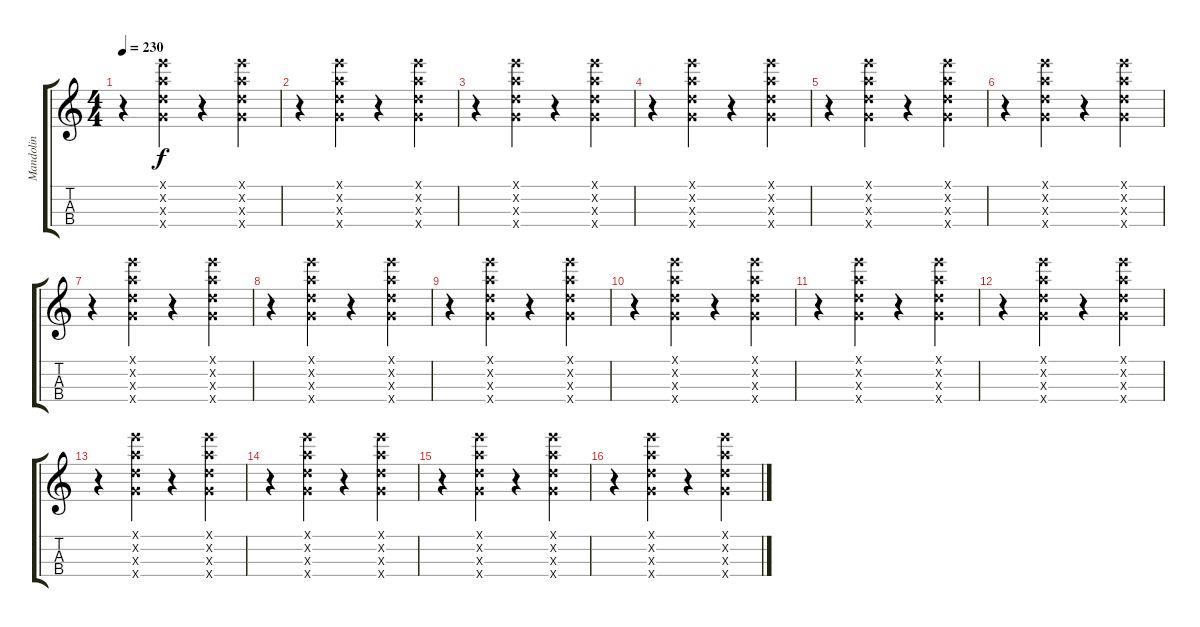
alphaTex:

\track ("Mandolin" "Mandolin") {instrument acousticguitarnylon}
\staff {score tabs}
\tuning (E5 A4 D4 G3) {hide}
\ts (4 4)
\tempo 230
\clef g2
\ks c
r.4{dy f instrument acousticguitarnylon} (0.1{x} 0.2{x} 0.3{x} 0.4{x}).4 r.4 (0.1{x} 0.2{x} 0.3{x} 0.4{x}).4 |
r.4 (0.1{x} 0.2{x} 0.3{x} 0.4{x}).4 r.4 (0.1{x} 0.2{x} 0.3{x} 0.4{x}).4 |
r.4 (0.1{x} 0.2{x} 0.3{x} 0.4{x}).4 r.4 (0.1{x} 0.2{x} 0.3{x} 0.4{x}).4 |
r.4 (0.1{x} 0.2{x} 0.3{x} 0.4{x}).4 r.4 (0.1{x} 0.2{x} 0.3{x} 0.4{x}).4 |
r.4 (0.1{x} 0.2{x} 0.3{x} 0.4{x}).4 r.4 (0.1{x} 0.2{x} 0.3{x} 0.4{x}).4 |
r.4 (0.1{x} 0.2{x} 0.3{x} 0.4{x}).4 r.4 (0.1{x} 0.2{x} 0.3{x} 0.4{x}).4 |
r.4 (0.1{x} 0.2{x} 0.3{x} 0.4{x}).4 r.4 (0.1{x} 0.2{x} 0.3{x} 0.4{x}).4 |
r.4 (0.1{x} 0.2{x} 0.3{x} 0.4{x}).4 r.4 (0.1{x} 0.2{x} 0.3{x} 0.4{x}).4 |
r.4 (0.1{x} 0.2{x} 0.3{x} 0.4{x}).4 r.4 (0.1{x} 0.2{x} 0.3{x} 0.4{x}).4 |
r.4 (0.1{x} 0.2{x} 0.3{x} 0.4{x}).4 r.4 (0.1{x} 0.2{x} 0.3{x} 0.4{x}).4 |
r.4 (0.1{x} 0.2{x} 0.3{x} 0.4{x}).4 r.4 (0.1{x} 0.2{x} 0.3{x} 0.4{x}).4 |
r.4 (0.1{x} 0.2{x} 0.3{x} 0.4{x}).4 r.4 (0.1{x} 0.2{x} 0.3{x} 0.4{x}).4 |
r.4 (0.1{x} 0.2{x} 0.3{x} 0.4{x}).4 r.4 (0.1{x} 0.2{x} 0.3{x} 0.4{x}).4 |
r.4 (0.1{x} 0.2{x} 0.3{x} 0.4{x}).4 r.4 (0.1{x} 0.2{x} 0.3{x} 0.4{x}).4 |
r.4 (0.1{x} 0.2{x} 0.3{x} 0.4{x}).4 r.4 (0.1{x} 0.2{x} 0.3{x} 0.4{x}).4 |
r.4 (0.1{x} 0.2{x} 0.3{x} 0.4{x}).4 r.4 (0.1{x} 0.2{x} 0.3{x} 0.4{x}).4
